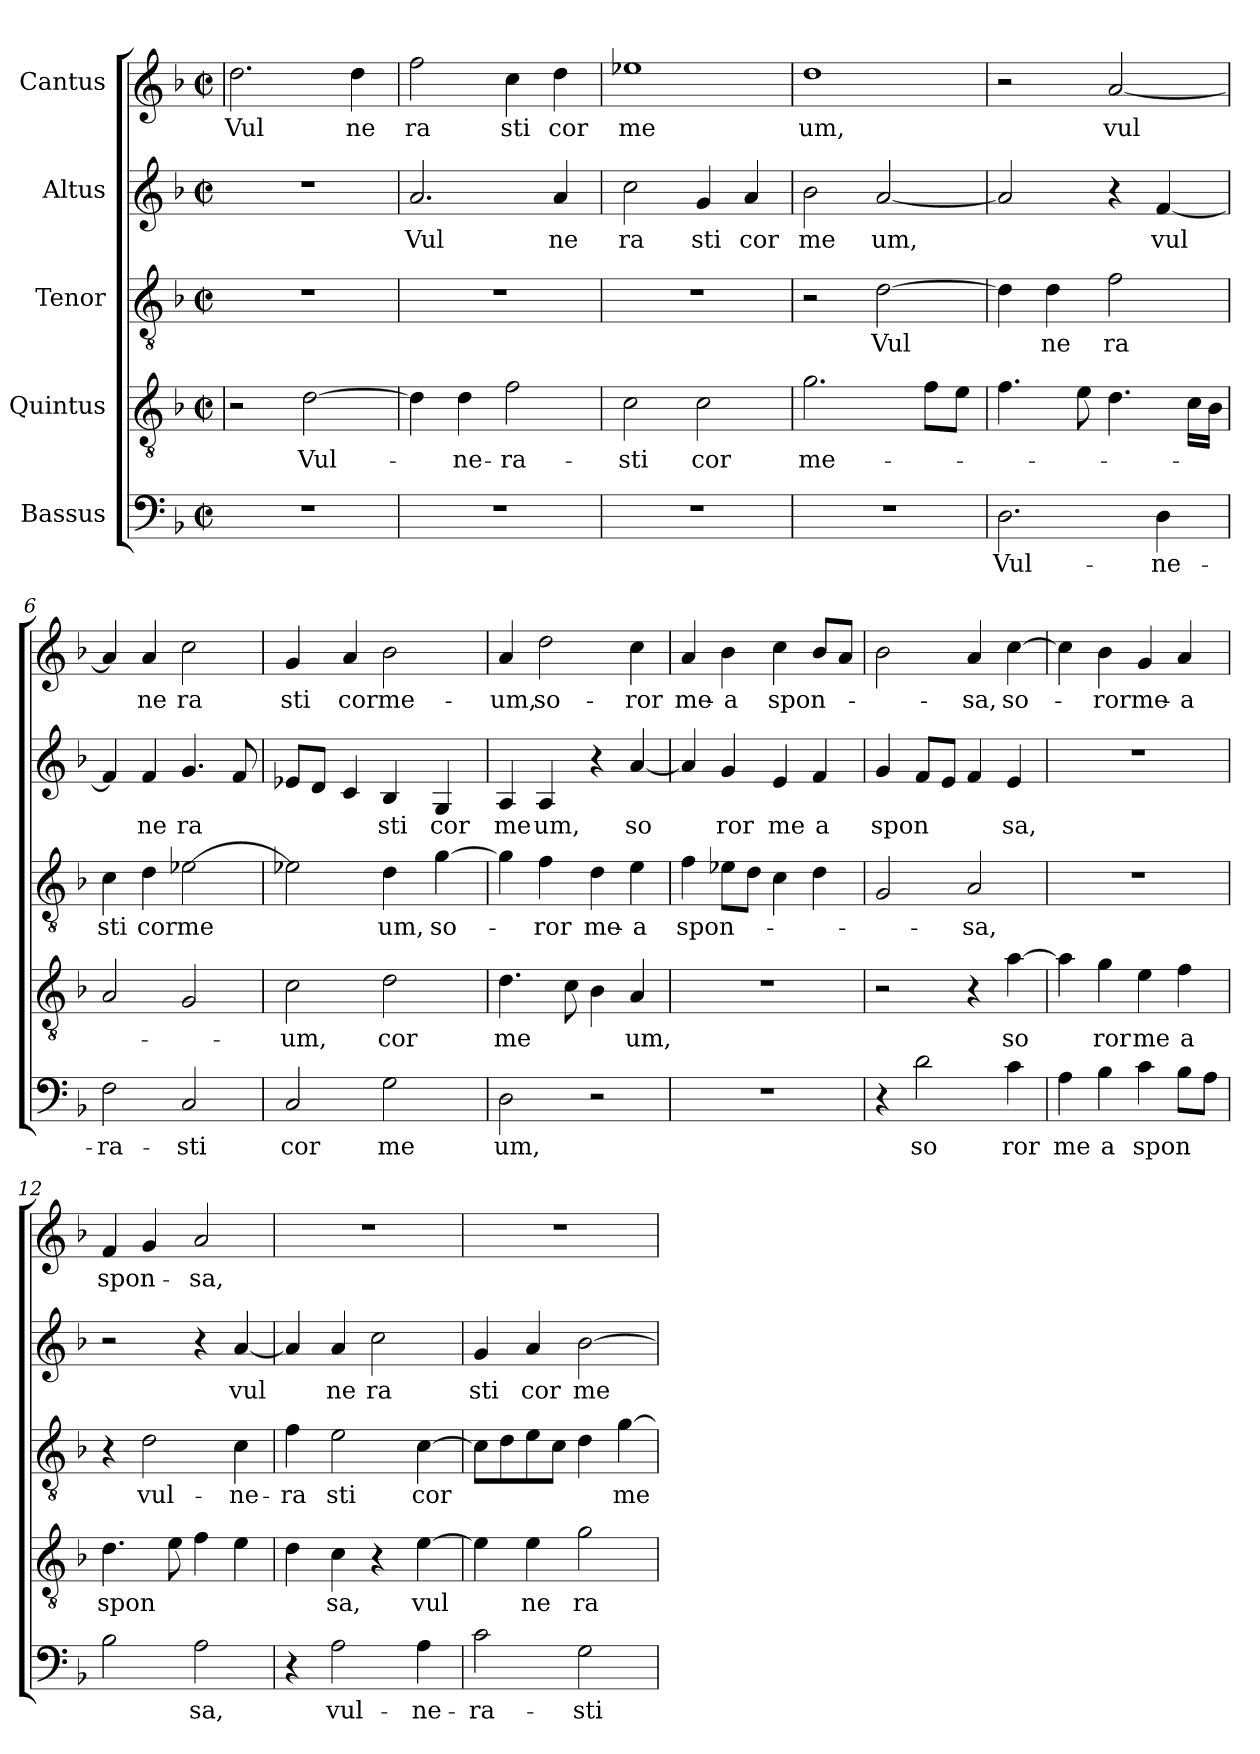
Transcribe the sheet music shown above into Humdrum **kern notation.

**kern	**text	**kern	**text	**kern	**text	**kern	**text	**kern	**text
*part5	*part5	*part4	*part4	*part3	*part3	*part2	*part2	*part1	*part1
*staff5	*staff5	*staff4	*staff4	*staff3	*staff3	*staff2	*staff2	*staff1	*staff1
*I"Bassus	*	*I"Quintus	*	*I"Tenor	*	*I"Altus	*	*I"Cantus	*
!!LO:PB:g=z
*stria5	*	*stria5	*	*stria5	*	*stria5	*	*stria5	*
*clefF4	*	*clefGv2	*	*clefGv2	*	*clefG2	*	*clefG2	*
*k[b-]	*	*k[b-]	*	*k[b-]	*	*k[b-]	*	*k[b-]	*
*F:	*	*F:	*	*F:	*	*F:	*	*F:	*
*M2/2	*	*M2/2	*	*M2/2	*	*M2/2	*	*M2/2	*
*met(c|)	*	*met(c|)	*	*met(c|)	*	*met(c|)	*	*met(c|)	*
=1	=1!	=1	=1!	=1	=1!	=1	=1!	=1!	=1!
!	!	!	!	!	!	!	!	!	!LO:LY:b:cj
1r	.	2r	.	1r	.	1r	.	2.dd\	Vul
!	!	!	!LO:LY:b	!	!	!	!	!	!
.	.	[>2d\	Vul-	.	.	.	.	.	.
!	!	!	!	!	!	!	!	!	!LO:LY:b:cj
.	.	.	.	.	.	.	.	4dd\	ne
=2	=2	=2	=2	=2	=2	=2	=2	=2	=2
!	!	!	!	!	!	!	!LO:LY:b:cj	!	!LO:LY:b:cj
1r	.	4d\]	.	1r	.	2.a/	Vul	2ff\	ra
!	!	!	!LO:LY:b:cj	!	!	!	!	!	!
.	.	4d\	-ne-	.	.	.	.	.	.
!	!	!	!LO:LY:b:cj	!	!	!	!	!	!LO:LY:b:cj
.	.	2f\	-ra-	.	.	.	.	4cc\	sti
!	!	!	!	!	!	!	!LO:LY:b:cj	!	!LO:LY:b:cj
.	.	.	.	.	.	4a/	ne	4dd\	cor
=3	=3	=3	=3	=3	=3	=3	=3	=3	=3
!	!	!	!LO:LY:b:cj	!	!	!	!LO:LY:b:cj	!	!LO:LY:b:cj
1r	.	2c\	-sti	1r	.	2cc\	ra	1ee-X	me
!	!	!	!LO:LY:b:cj	!	!	!	!LO:LY:b:cj	!	!
.	.	2c\	cor	.	.	4g/	sti	.	.
!	!	!	!	!	!	!	!LO:LY:b:cj	!	!
.	.	.	.	.	.	4a/	cor	.	.
=4	=4	=4	=4	=4	=4	=4	=4	=4	=4
!	!	!	!LO:LY:b	!	!	!	!LO:LY:b:cj	!	!LO:LY:b:cj
1r	.	2.g\	me-	2r	.	2b-\	me	1dd	um,
!	!	!	!	!	!LO:LY:b	!	!LO:LY:b	!	!
.	.	.	.	[>2d\	Vul	[<2a/	um,	.	.
.	.	8f\L	.	.	.	.	.	.	.
.	.	8e\J	.	.	.	.	.	.	.
=5	=5	=5	=5	=5	=5	=5	=5	=5	=5
!	!LO:LY:b:cj	!	!	!	!	!	!	!	!
2.D\	Vul-	4.f\	.	4d\]	.	2a/]	.	2r	.
!	!	!	!	!	!LO:LY:b:cj	!	!	!	!
.	.	.	.	4d\	ne	.	.	.	.
.	.	8e\	.	.	.	.	.	.	.
!	!	!	!	!	!LO:LY:b:cj	!	!	!	!LO:LY:b
.	.	4.d\	.	2f\	ra	4r	.	[<2a/	vul
!	!LO:LY:b:cj	!	!	!	!	!	!LO:LY:b	!	!
4D\	-ne-	.	.	.	.	[<4f/	vul	.	.
.	.	16c\L	.	.	.	.	.	.	.
.	.	16B-\J	.	.	.	.	.	.	.
=6	=6	=6	=6	=6	=6	=6	=6	=6	=6
!	!LO:LY:b:cj	!	!	!	!LO:LY:b:cj	!	!	!	!
2F\	-ra-	2A/	.	4c\	sti	4f/]	.	4a/]	.
!	!	!	!	!	!LO:LY:b:cj	!	!LO:LY:b:cj	!	!LO:LY:b:cj
.	.	.	.	4d\	cor	4f/	ne	4a/	ne
!	!LO:LY:b:cj	!	!	!	!LO:LY:b	!	!LO:LY:b:cj	!	!LO:LY:b:cj
2C/	-sti	2G/	.	[>2e-X\	me	4.g/	ra	2cc\	ra
.	.	.	.	.	.	8f/	.	.	.
!!LO:LB:g=z
=7	=7	=7	=7	=7	=7	=7	=7	=7	=7
!	!LO:LY:b:cj	!	!LO:LY:b:cj	!	!	!	!	!	!LO:LY:b:cj
*	*	*	*	*^	*	*	*	*	*
*	*	*	*	*	*^	*	*	*	*	*
2C/	cor	2c\	-um,	2e-X\]	8ryy	8ryy	.	8e-X/L	.	4g/	sti
.	.	.	.	.	2..ryy	64ryy	.	8d/J	.	.	.
.	.	.	.	.	.	2ryy	.	.	.	.	.
!	!	!	!	!	!	!	!	!	!	!	!LO:LY:b:cj
.	.	.	.	.	.	.	.	4c/	.	4a/	cor
!	!LO:LY:b:cj	!	!LO:LY:b:cj	!	!	!	!LO:LY:b:cj	!	!LO:LY:b:cj	!	!LO:LY:b:cj
2G\	me	2d\	cor	4d\	.	.	um,	4B-/	sti	2b-\	me-
.	.	.	.	.	.	4ryy	.	.	.	.	.
!	!	!	!	!	!	!	!LO:LY:b:cj	!	!LO:LY:b:cj	!	!
.	.	.	.	[>4g\	.	.	so-	4G/	cor	.	.
.	.	.	.	.	.	16..ryy	.	.	.	.	.
=8	=8	=8	=8	=8	=8	=8	=8	=8	=8	=8	=8
!	!LO:LY:b:cj	!	!LO:LY:b	!	!	!	!	!	!LO:LY:b:cj	!	!LO:LY:b:cj
*	*	*	*	*v	*v	*v	*	*	*	*	*
2D\	um,	4.d\	me	4g\]	.	4A/	me	4a/	-um,
!	!	!	!	!	!LO:LY:b:cj	!	!LO:LY:b:cj	!	!LO:LY:b:cj
.	.	.	.	4f\	-ror	4A/	um,	2dd\	so-
.	.	8c\	.	.	.	.	.	.	.
!	!	!	!	!	!LO:LY:b:cj	!	!	!	!
2r	.	4B-\	.	4d\	me-	4r	.	.	.
!	!	!	!LO:LY:b:cj	!	!LO:LY:b:cj	!	!LO:LY:b:cj	!	!LO:LY:b:cj
.	.	4A/	um,	4e\	-a	[<4a/	so	4cc\	-ror
=9	=9	=9	=9	=9	=9	=9	=9	=9	=9
!	!	!	!	!	!LO:LY:b	!	!	!	!LO:LY:b:cj
1r	.	1r	.	4f\	spon-	4a/]	.	4a/	me-
!	!	!	!	!	!	!	!LO:LY:b:cj	!	!LO:LY:b:cj
.	.	.	.	8e-\L	.	4g/	ror	4b-\	-a
.	.	.	.	8d\J	.	.	.	.	.
!	!	!	!	!	!	!	!LO:LY:b:cj	!	!LO:LY:b
.	.	.	.	4c\	.	4e/	me	4cc\	spon-
!	!	!	!	!	!	!	!LO:LY:b:cj	!	!
.	.	.	.	4d\	.	4f/	a	8b-/L	.
.	.	.	.	.	.	.	.	8a/J	.
=10	=10	=10	=10	=10	=10	=10	=10	=10	=10
!	!	!	!	!	!	!	!LO:LY:b	!	!
4r	.	2r	.	2G/	.	4g/	spon	2b-\	.
!	!LO:LY:b:cj	!	!	!	!	!	!	!	!
2d\	so	.	.	.	.	8f/L	.	.	.
.	.	.	.	.	.	8e/J	.	.	.
!	!	!	!	!	!LO:LY:b:cj	!	!	!	!LO:LY:b:cj
.	.	4r	.	2A/	-sa,	4f/	.	4a/	-sa,
!	!LO:LY:b:cj	!	!LO:LY:b:cj	!	!	!	!LO:LY:b:cj	!	!LO:LY:b:cj
4c\	ror	[>4a\	so	.	.	4e/	sa,	[>4cc\	so-
=11	=11	=11	=11	=11	=11	=11	=11	=11	=11
!	!LO:LY:b:cj	!	!	!	!	!	!	!	!
4A\	me	4a\]	.	1r	.	1r	.	4cc\]	.
!	!LO:LY:b:cj	!	!LO:LY:b:cj	!	!	!	!	!	!LO:LY:b:cj
4B-\	a	4g\	ror	.	.	.	.	4b-\	-ror
!	!LO:LY:b	!	!LO:LY:b:cj	!	!	!	!	!	!LO:LY:b:cj
4c\	spon	4e\	me	.	.	.	.	4g/	me-
!	!	!	!LO:LY:b:cj	!	!	!	!	!	!LO:LY:b:cj
8B-\L	.	4f\	a	.	.	.	.	4a/	-a
8A\J	.	.	.	.	.	.	.	.	.
=12	=12	=12	=12	=12	=12	=12	=12	=12	=12
!	!	!	!LO:LY:b	!	!	!	!	!	!LO:LY:b
2B-\	.	4.d\	spon	4r	.	2r	.	4f/	spon-
!	!	!	!	!	!LO:LY:b:cj	!	!	!	!
.	.	.	.	2d\	vul-	.	.	4g/	.
.	.	8e\	.	.	.	.	.	.	.
!	!LO:LY:b:cj	!	!	!	!	!	!	!	!LO:LY:b:cj
2A\	sa,	4f\	.	.	.	4r	.	2a/	-sa,
!	!	!	!	!	!LO:LY:b:cj	!	!LO:LY:b	!	!
.	.	4e\	.	4c\	-ne-	[>4a/	vul	.	.
!!LO:LB:g=z
=13	=13	=13	=13	=13	=13	=13	=13	=13	=13
!	!	!	!	!	!LO:LY:b:cj	!	!	!	!
*	*	*	*	*	*	*^	*	*	*
4r	.	4d\	.	4f\	-ra	4a/]	64ryy	.	1r	.
.	.	.	.	.	.	.	2ryy	.	.	.
!	!LO:LY:b:cj	!	!LO:LY:b:cj	!	!LO:LY:b:cj	!	!	!LO:LY:b:cj	!	!
2A\	vul-	4c\	sa,	2e\	sti	4a/	.	ne	.	.
!	!	!	!	!	!	!	!	!LO:LY:b:cj	!	!
.	.	4r	.	.	.	2cc\	.	ra	.	.
.	.	.	.	.	.	.	4ryy	.	.	.
!	!LO:LY:b:cj	!	!LO:LY:b	!	!LO:LY:b	!	!	!	!	!
4A\	-ne-	[>4e\	vul	[>4c\	cor	.	.	.	.	.
.	.	.	.	.	.	.	8...ryy	.	.	.
=14	=14	=14	=14	=14	=14	=14	=14	=14	=14	=14
!	!LO:LY:b:cj	!	!	!	!	!	!	!LO:LY:b:cj	!	!
*	*	*	*	*	*	*v	*v	*	*	*
2c\	-ra-	4e\]	.	8c\L]	.	4g/	sti	1r	.
.	.	.	.	8d\	.	.	.	.	.
!	!	!	!LO:LY:b:cj	!	!	!	!LO:LY:b:cj	!	!
.	.	4e\	ne	8e\	.	4a/	cor	.	.
.	.	.	.	8c\J	.	.	.	.	.
!	!LO:LY:b:cj	!	!LO:LY:b:cj	!	!	!	!LO:LY:b	!	!
2G\	-sti	2g\	ra	4d\	.	[>2b-\	me	.	.
!	!	!	!	!	!LO:LY:b	!	!	!	!
.	.	.	.	[>4g\	me	.	.	.	.
=	=	=	=	=	=	=	=	=	=
*-	*-	*-	*-	*-	*-	*-	*-	*-	*-
